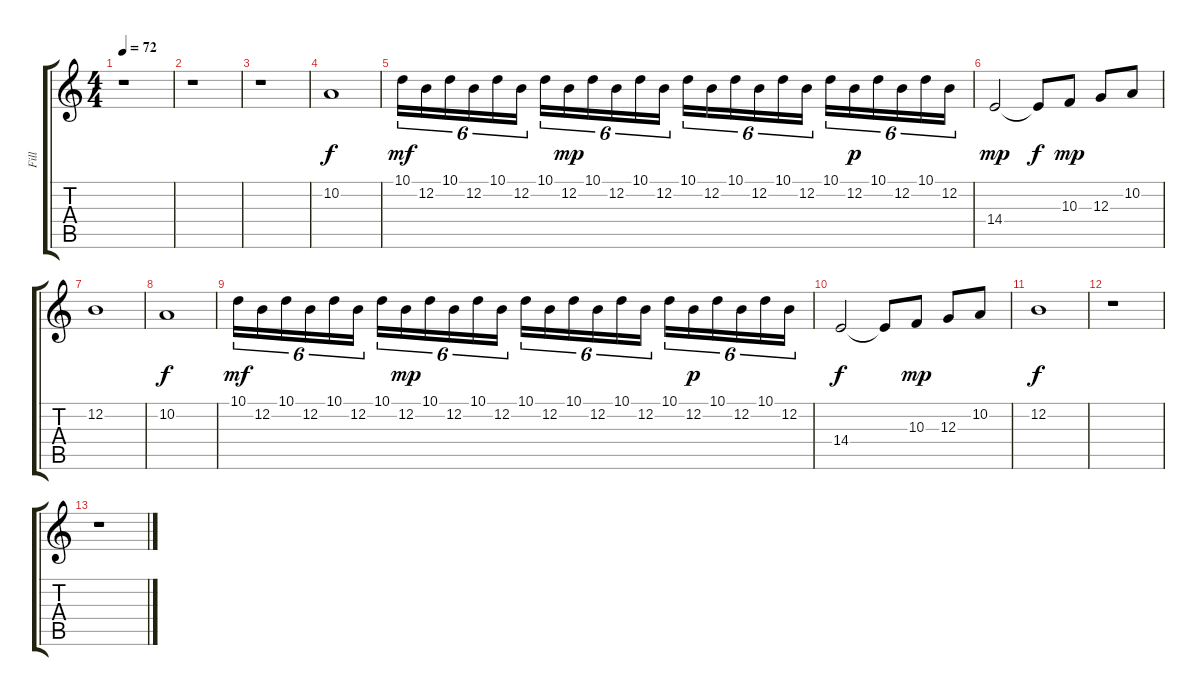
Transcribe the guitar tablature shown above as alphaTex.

\track ("Fill" "Fill") {instrument flute}
\staff {score tabs}
\tuning (E4 B3 G3 D3 A2 E2) {hide}
\ts (4 4)
\tempo 72
\clef g2
\ks c
r.1{dy mf} |
r.1 |
r.1 |
10.2.1{dy f} |
10.1.16{tu (6 4) dy mf} 12.2.16{tu (6 4)} 10.1.16{tu (6 4)} 12.2.16{tu (6 4)} 10.1.16{tu (6 4)} 12.2.16{tu (6 4)} 10.1.16{tu (6 4)} 12.2.16{tu (6 4) dy mp} 10.1.16{tu (6 4)} 12.2.16{tu (6 4)} 10.1.16{tu (6 4)} 12.2.16{tu (6 4)} 10.1.16{tu (6 4)} 12.2.16{tu (6 4)} 10.1.16{tu (6 4)} 12.2.16{tu (6 4)} 10.1.16{tu (6 4)} 12.2.16{tu (6 4)} 10.1.16{tu (6 4)} 12.2.16{tu (6 4) dy p} 10.1.16{tu (6 4)} 12.2.16{tu (6 4)} 10.1.16{tu (6 4)} 12.2.16{tu (6 4)} |
14.4.2{dy mp} 14.4{t}.8{dy f} 10.3.8{dy mp} 12.3.8 10.2.8 |
12.2.1 |
10.2.1{dy f} |
10.1.16{tu (6 4) dy mf} 12.2.16{tu (6 4)} 10.1.16{tu (6 4)} 12.2.16{tu (6 4)} 10.1.16{tu (6 4)} 12.2.16{tu (6 4)} 10.1.16{tu (6 4)} 12.2.16{tu (6 4) dy mp} 10.1.16{tu (6 4)} 12.2.16{tu (6 4)} 10.1.16{tu (6 4)} 12.2.16{tu (6 4)} 10.1.16{tu (6 4)} 12.2.16{tu (6 4)} 10.1.16{tu (6 4)} 12.2.16{tu (6 4)} 10.1.16{tu (6 4)} 12.2.16{tu (6 4)} 10.1.16{tu (6 4)} 12.2.16{tu (6 4) dy p} 10.1.16{tu (6 4)} 12.2.16{tu (6 4)} 10.1.16{tu (6 4)} 12.2.16{tu (6 4)} |
14.4.2{dy f} 14.4{t}.8 10.3.8{dy mp} 12.3.8 10.2.8 |
12.2.1{dy f} |
r.1 |
r.1
